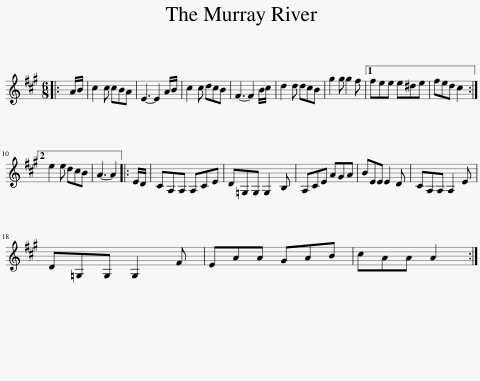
X:1
L:1/8
M:6/8
I:linebreak $
K:A
V:1 treble
V:1
|: A/B/ | c2 c cBA | E3- E2 A/B/ | c2 c dcB | F3- F2 B/c/ | %5
 d2 d dcB | g2 g g2 f |1 fee e^de | fed c2 :|2$ e2 e dcB | %10
 A3- A2 |: E/D/ | CA,A, A,CE | D=G,G, G,2 B, | A,CE AGA | %15
 BEE E2 D | CA,A, A,2 E |$ D=G,G, G,2 F | EAA GAB | cAA A2 :| %20
